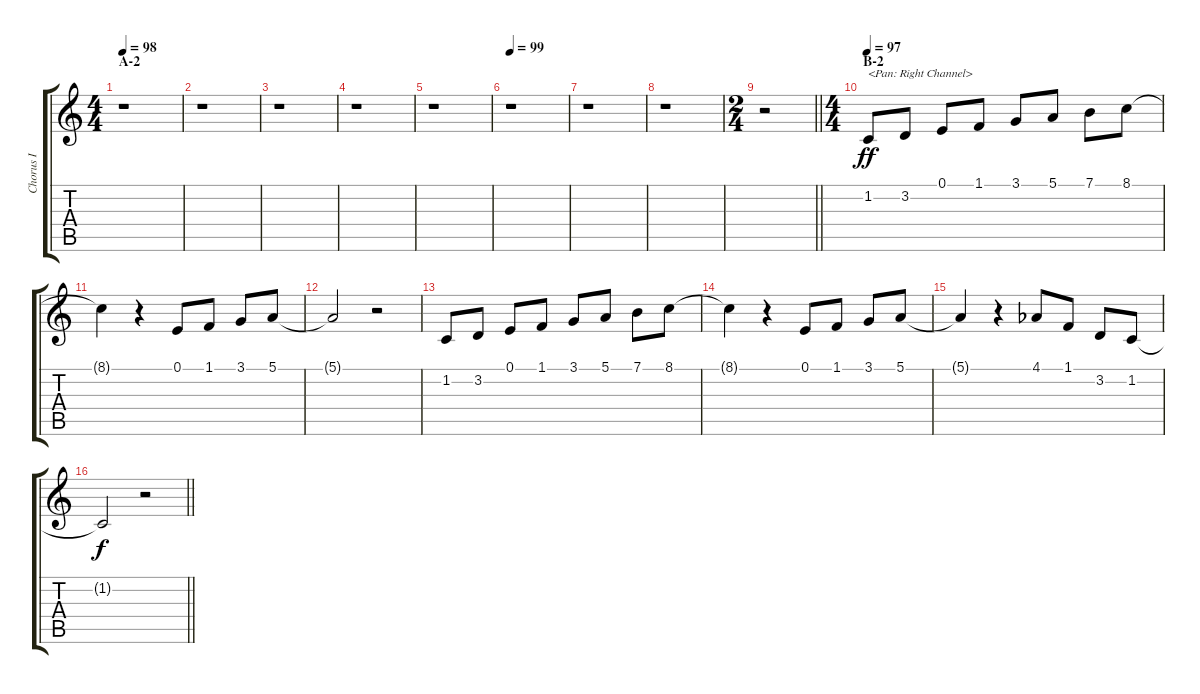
\track ("Chorus I" "Chorus I") {instrument voiceoohs}
\staff {score tabs}
\tuning (E4 B3 G3 D3 A2 E2) {hide}
\ts (4 4)
\section ("" "A-2")
\tempo 98
\clef g2
\ks c
r.1{dy ff} |
r.1 |
r.1 |
r.1 |
r.1 |
\tempo 99
r.1 |
r.1 |
r.1 |
\ts (2 4)
\barLineRight lightlight
r.2 |
\ts (4 4)
\section ("" "B-2")
\tempo 97
1.2.8{txt "<Pan: Right Channel>" balance 15} 3.2.8 0.1.8 1.1.8 3.1.8 5.1.8 7.1.8 8.1.8 |
8.1{t}.4 r.4 0.1.8 1.1.8 3.1.8 5.1.8 |
5.1{t}.2 r.2 |
1.2.8 3.2.8 0.1.8 1.1.8 3.1.8 5.1.8 7.1.8 8.1.8 |
8.1{t}.4 r.4 0.1.8 1.1.8 3.1.8 5.1.8 |
5.1{t}.4 r.4 4.1{acc b}.8 1.1.8 3.2.8 1.2.8 |
\barLineRight lightlight
1.2{t}.2{dy f} r.2
